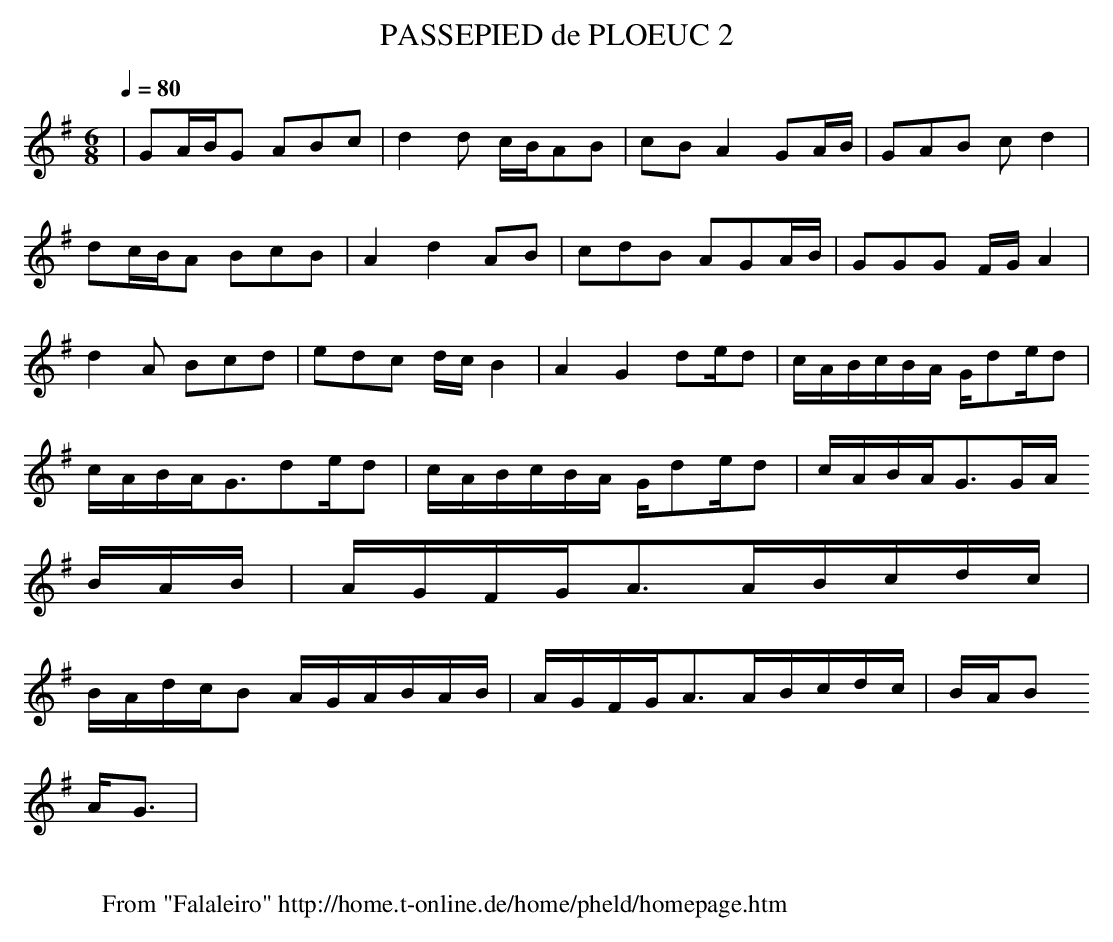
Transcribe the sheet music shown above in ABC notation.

X:1
T:PASSEPIED de PLOEUC 2
M:6/8
L:1/8
Q:1/4=80
K:G
|GA/2B/2G ABc|d2d c/2B/2AB|cBA2GA/2B/2|GAB cd2|
dc/2B/2A BcB|A2d2AB|cdB AGA/2B/2|GGG F/2G/2A2|
d2A Bcd|edc d/2c/2B2|A2G2de/2d|c/2A/2B/2c/2B/2A/2 G/2de/2d|
c/2A/2B/2A/2G3/2de/2d|c/2A/2B/2c/2B/2A/2 G/2de/2d|c/2A/2B/2A/2G3/2G/2A/2
B/2A/2B/2|A/2G/2F/2G/2A3/2A/2B/2c/2d/2c/2|
B/2A/2d/2c/2B A/2G/2A/2B/2A/2B/2|A/2G/2F/2G/2A3/2A/2B/2c/2d/2c/2|B/2A/2B
/2A/2G3/2|
W:
W: From "Falaleiro" http://home.t-online.de/home/pheld/homepage.htm
